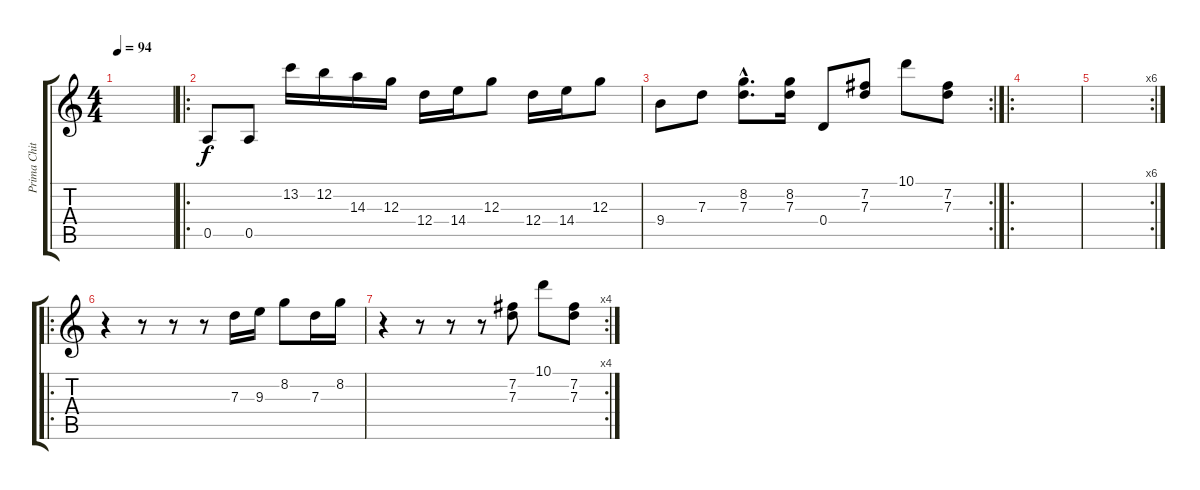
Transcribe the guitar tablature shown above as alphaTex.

\track ("Prima Chitarra" "Prima Chit") {instrument overdrivenguitar}
\staff {score tabs}
\tuning (E4 B3 G3 D3 A2 E2) {hide}
\ts (4 4)
\tempo 94
\clef g2
\ks c
|
\ro
0.5.8 0.5.8 13.2.16 12.2.16 14.3.16 12.3.16 12.4.16 14.4.16 12.3.8 12.4.16 14.4.16 12.3.8 |
\rc 2
9.4.8 7.3.8 (8.2{hac} 7.3{hac}).8{d} (8.2 7.3).16 0.4.8 (7.2 7.3).8 10.1.8 (7.2 7.3).8 |
\ro
|
\rc 6
|
\ro
r.4{volume 13} r.8 r.8 r.8 7.3.16 9.3.16 8.2.8 7.3.16 8.2.16 |
\rc 4
r.4 r.8 r.8 r.8 (7.2 7.3).8 10.1.8 (7.2 7.3).8
